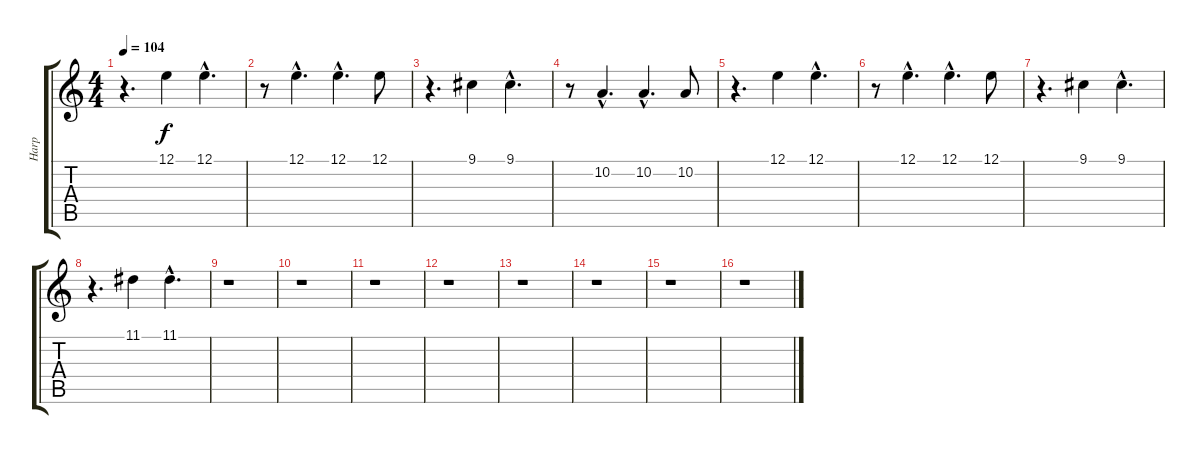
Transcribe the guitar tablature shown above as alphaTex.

\track ("Harp" "Harp") {instrument orchestralharp}
\staff {score tabs}
\tuning (E4 B3 G3 D3 A2 E2) {hide}
\ts (4 4)
\tempo 104
\clef g2
\ks c
r.4{d dy f} 12.1.4 12.1{hac}.4{d} |
r.8 12.1{hac}.4{d} 12.1{hac}.4{d} 12.1.8 |
r.4{d} 9.1.4 9.1{hac}.4{d} |
r.8 10.2{hac}.4{d} 10.2{hac}.4{d} 10.2.8 |
r.4{d} 12.1.4 12.1{hac}.4{d} |
r.8 12.1{hac}.4{d} 12.1{hac}.4{d} 12.1.8 |
r.4{d} 9.1.4 9.1{hac}.4{d} |
r.4{d} 11.1.4 11.1{hac}.4{d} |
r.1 |
r.1 |
r.1 |
r.1 |
r.1 |
r.1 |
r.1 |
r.1
